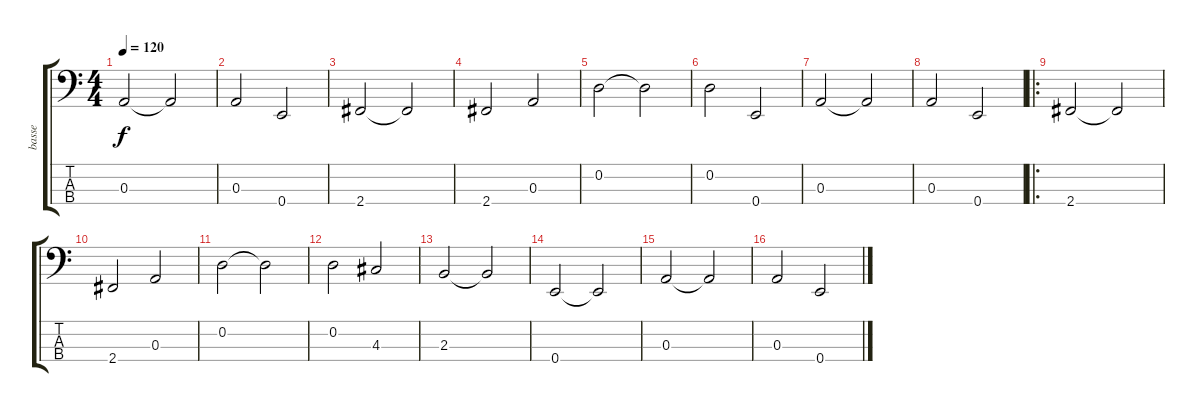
\track ("basse" "basse") {instrument acousticbass}
\staff {score tabs}
\tuning (G2 D2 A1 E1) {hide}
\ts (4 4)
\tempo 120
\clef f4
\ks c
0.3.2{dy f instrument acousticbass} 0.3{t}.2 |
0.3.2 0.4.2 |
2.4.2 2.4{t}.2 |
2.4.2 0.3.2 |
0.2.2 0.2{t}.2 |
0.2.2 0.4.2 |
0.3.2 0.3{t}.2 |
0.3.2 0.4.2 |
\ro
2.4.2 2.4{t}.2 |
2.4.2 0.3.2 |
0.2.2 0.2{t}.2 |
0.2.2 4.3.2 |
2.3.2 2.3{t}.2 |
0.4.2 0.4{t}.2 |
0.3.2 0.3{t}.2 |
0.3.2 0.4.2
